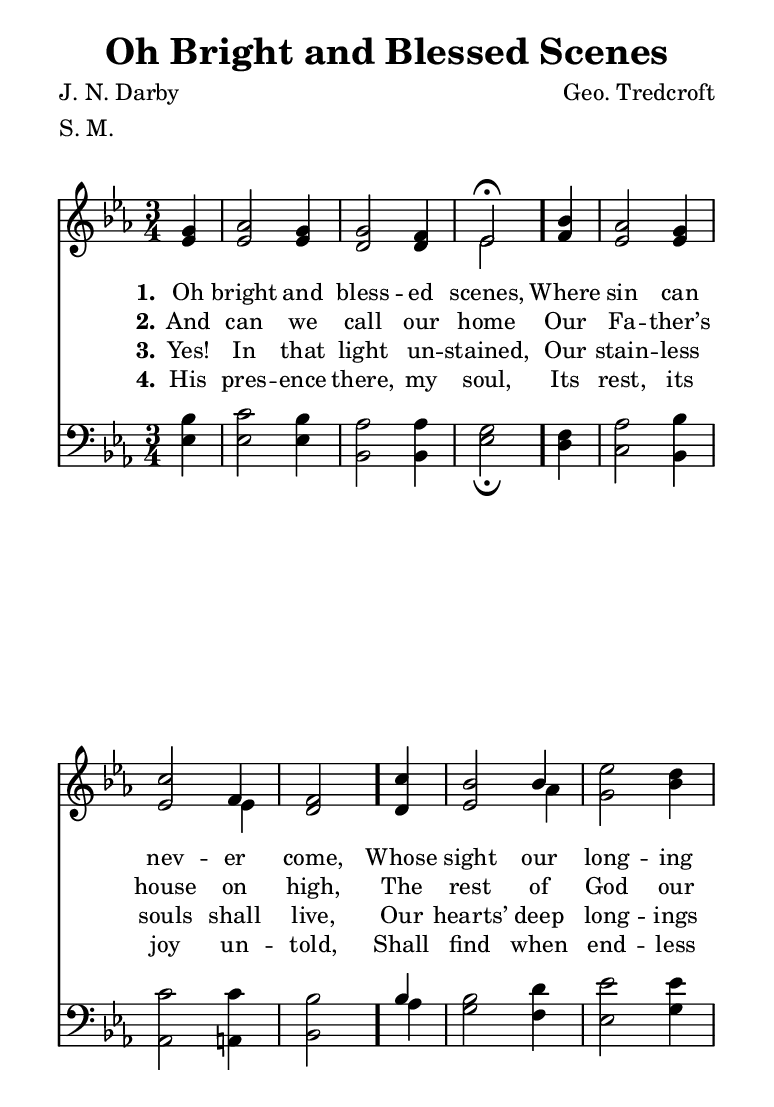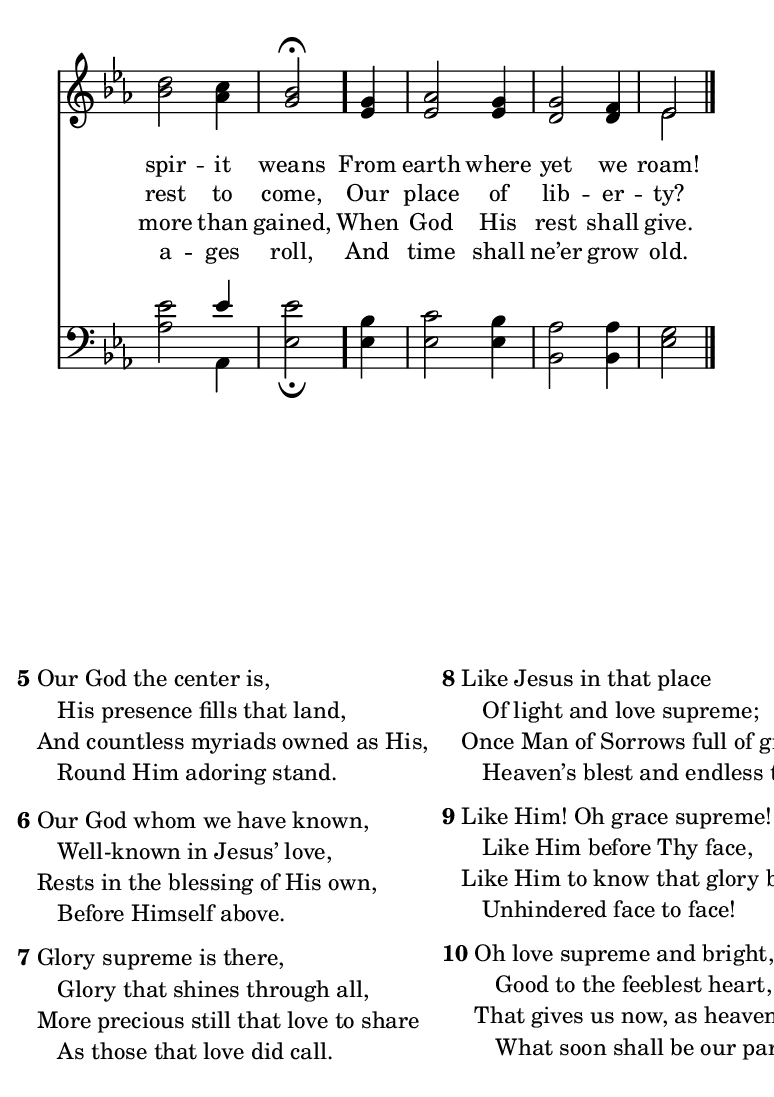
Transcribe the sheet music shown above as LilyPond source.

\include "common/global.ily"
\paper {
  \include "common/paper.ily"
  ragged-last-bottom = ##t
  system-system-spacing.padding = 8
}

\header{
  hymnnumber = "217"
  title = "Oh Bright and Blessed Scenes"
  tunename = "Solyma"
  meter = "S. M."
  poet = "J. N. Darby"
  composer = "Geo. Tredcroft"
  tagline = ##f
}

ta = { \tempo 4=110 }
tb = { \tempo 4=55 }

global = {
  \include "common/overrides.ily"
  \override Staff.TimeSignature.style = #'numbered
  \time 3/4
  \override Score.MetronomeMark.transparent = ##t % hide all fermata changes too
  \ta
  \key ees \major
  \partial 4
  \autoBeamOff
}

notesSoprano = {
\global
\relative c'' {

  g4 | aes2 g4 | g2 f4 | \tb ees2\fermata \ta
  bes'4 | aes2 g4 | c2 f,4 | f2 \eogbreak
  c'4 | bes2 bes4 | ees2 d4 | d2 c4 | \tb bes2\fermata \ta
  g4 | aes2 g4 | g2 f4 | ees2

  \bar "|."

}
}

notesAlto = {
\global
\relative e' {

  ees4 | ees2 ees4 | d2 d4 | ees2
  f4 | ees2 ees4 | ees2 ees4 | d2
  d4 | ees2 aes4 | g2 bes4 | bes2 aes4 | g2
  ees4 | ees2 ees4 | d2 d4 | ees2

}
}

notesTenor = {
\global
\relative a {

  bes4 | c2 bes4 | aes2 aes4 | g2
  f4 | aes2 bes4 | c2 c4 | bes2
  bes4 | bes2 d4 | ees2 ees4 | ees2 ees4 | ees2
  bes4 | c2 bes4 | aes2 aes4 | g2

}
}

notesBass = {
\global
\relative f {

  ees4 | ees2 ees4 | bes2 bes4 | ees2_\fermata
  d4 | c2 bes4 | aes2 a4 | bes2
  aes'4 | g2 f4 | ees2 g4 | aes2 aes,4 | ees'2_\fermata
  ees4 | ees2 ees4 | bes2 bes4 | ees2

}
}

wordsA = \lyricmode {
\set stanza = "1."

Oh bright and bless -- ed scenes, \bar "."
Where sin can nev -- er come, \bar "."
Whose sight our long -- ing spir -- it weans \bar "."
From earth where yet we roam! \bar "."

}

wordsB = \lyricmode {
\set stanza = "2."

And can we call our home
Our Fa -- ther’s house on high,
The rest of God our rest to come,
Our place of lib -- er -- ty?

}

wordsC = \lyricmode {
\set stanza = "3."

Yes! In that light un -- stained,
Our stain -- less souls shall live,
Our hearts’ deep long -- ings more than gained,
When God His rest shall give.

}

wordsD = \lyricmode {
\set stanza = "4."

His pres -- ence there, my soul,
Its rest, its joy un -- told,
Shall find when end -- less a -- ges roll,
And time shall ne’er grow old.

}

wordsE = \markuplist {

\line { Our God the center is, }
\line { { \hspace #2 } His presence fills that land, }
\line { And countless myriads owned as His, }
\line { { \hspace #2 } Round Him adoring stand. }

}

wordsF = \markuplist {

\line { Our God whom we have known, }
\line { { \hspace #2 } Well-known in Jesus’ love, }
\line { Rests in the blessing of His own, }
\line { { \hspace #2 } Before Himself above. }

}

wordsG = \markuplist {

\line { Glory supreme is there, }
\line { { \hspace #2 } Glory that shines through all, }
\line { More precious still that love to share }
\line { { \hspace #2 } As those that love did call. }

}

wordsH = \markuplist {

\line { Like Jesus in that place }
\line { { \hspace #2 } Of light and love supreme; }
\line { Once Man of Sorrows full of grace, } % blue book has small `s` in `sorrows`
\line { { \hspace #2 } Heaven’s blest and endless theme. }

}

wordsI = \markuplist {

\line { Like Him! Oh grace supreme! }
\line { { \hspace #2 } Like Him before Thy face, }
\line { Like Him to know that glory beam }
\line { { \hspace #2 } Unhindered face to face! }

}

wordsJ = \markuplist {

\line { Oh love supreme and bright, }
\line { { \hspace #2 } Good to the feeblest heart, }
\line { That gives us now, as heavenly light, }
\line { { \hspace #2 } What soon shall be our part. }

}

\score {
  \context ChoirStaff <<
    \context Staff = upper <<
      \set Staff.autoBeaming = ##f
      \set ChoirStaff.systemStartDelimiter = #'SystemStartBar
      \set ChoirStaff.printPartCombineTexts = ##f
      \partcombine #'(2 . 9) \notesSoprano \notesAlto
      \context NullVoice = sopranos { \voiceOne << \notesSoprano >> }
      \context Lyrics = one   \lyricsto sopranos \wordsA
      \context Lyrics = two   \lyricsto sopranos \wordsB
      \context Lyrics = three \lyricsto sopranos \wordsC
      \context Lyrics = four  \lyricsto sopranos \wordsD
    >>
    \context Staff = men <<
      \set Staff.autoBeaming = ##f
      \clef bass
      \set ChoirStaff.printPartCombineTexts = ##f
      \partcombine #'(2 . 9) \notesTenor \notesBass
    >>
  >>
  \layout {
    \include "common/layout.ily"
  }
  \midi{
    \include "common/midi.ily"
  }
}

\noPageBreak

\markup { \fill-line {
  \hspace #0.1
  \column {
  \line{ \bold 5 \column { \wordsE } } \combine \null \vspace #0.4
  \line{ \bold 6 \column { \wordsF } } \combine \null \vspace #0.4
  \line{ \bold 7 \column { \wordsG } }
  }
  \hspace #0.1
  \column {
  \line{ \bold 8 \column { \wordsH } } \combine \null \vspace #0.4
  \line{ \bold 9 \column { \wordsI } } \combine \null \vspace #0.4
  \line{ \bold 10 \column { \wordsJ } }
  }
  \hspace #0.1
} }

\version "2.19.49"  % necessary for upgrading to future LilyPond versions.

% vi:set et ts=2 sw=2 ai nocindent syntax=lilypond:
